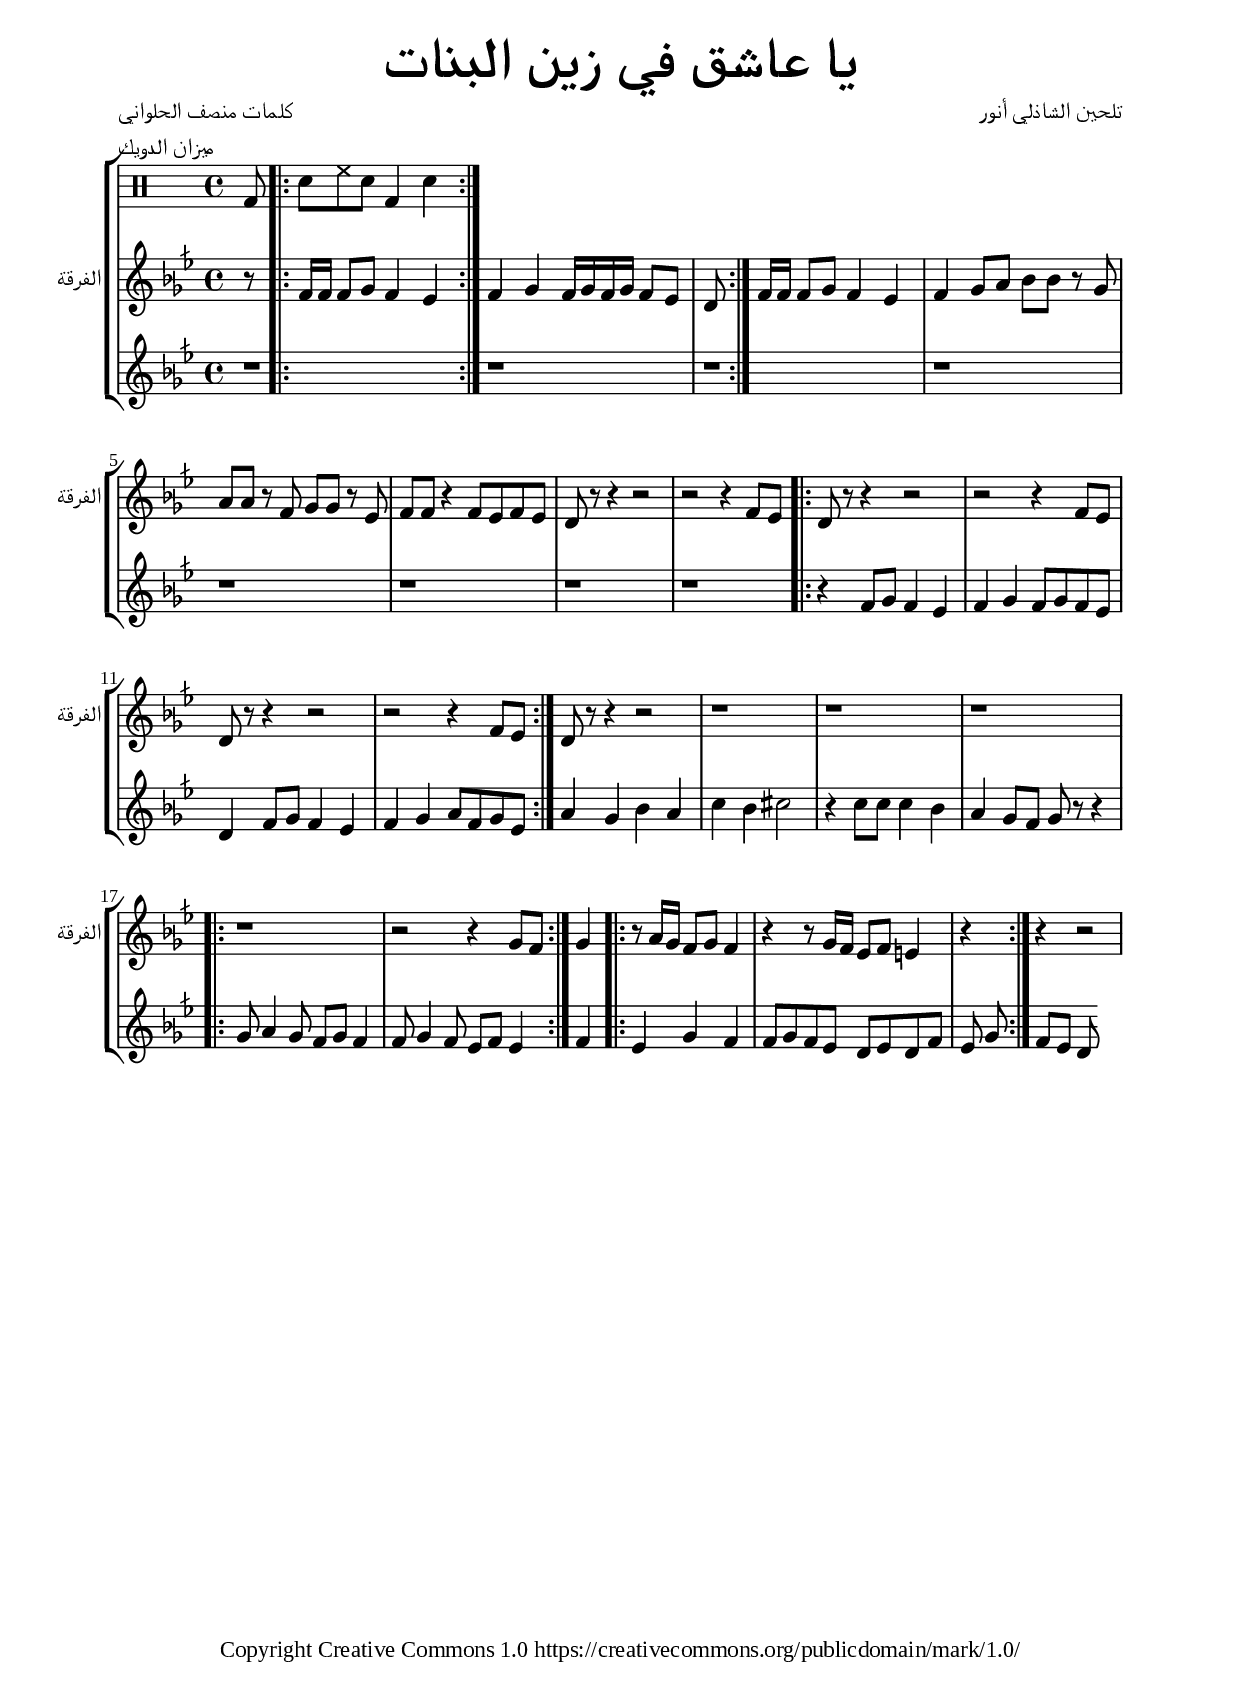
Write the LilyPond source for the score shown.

\version "2.23.2"
\include "common.ly"

\header {
  % The following fields are centered
  % dedication = "Dedication"
  title = \markup { \magnify #2.5 "يا عاشق في زين البنات" }
  %subtitle = "Subtitle"
  %subsubtitle = "Subsubtitle"
  % The following fields are evenly spread on one line
  % the field "instrument" also appears on following pages
  %instrument = \markup \with-color #green "Instrument"
  poet = "كلمات منصف الحلواني"
  composer = "تلحين الشاذلي أنور"
  % The following fields are placed at opposite ends of the same line
  meter = "ميزان الدويك"
  % arranger = "Arranger"
}

violin = \relative do' {
  \sabakey
  r8
  \repeat volta 2 {
    fa16 fa16 fa8 solb fa4 misb |
    fa4 solb fa16 solb fa solb fa8 misb |
    re
  }
  fa16 fa16 fa8 solb fa4 misb |
  fa solb8 la sib sib r solb|
  la la r fa solb solb r misb|
  fa fa r4 fa8 misb fa misb |
  re8 r8 r4 r2 |
  r2 r4 fa8 misb |
  re8 r8 r4 r2 |
  r2 r4 fa8 misb |
  re8 r8 r4 r2 |
  r2 r4 fa8 misb |
  re8 r8 r4 r2 |
  r1 |
  r1 |
  r1 |
  r1 |
  r2 r4 solb8 fa |
  solb4
  \repeat volta 2 {
    r8 la16 solb16 fa8 solb8 fa4 |
    r4 r8 solb16 fa16 misb8 fa8 mi4 |
    r4
  }
  r4 r2 |
}
voice = \relative do' {
  \sabakey
  \repeat unfold 8 r1
  \repeat volta 2 {
    r4 fa8 solb fa4 misb |
    fa4 solb fa8 solb fa misb |
    re4 fa8 solb fa4 misb |
    fa4 solb la8 fa solb misb |
  }
  la4 solb sib la |
  do sib dod2 |
  r4 do8 do do4 sib4 |
  la solb8 fa solb8 r8 r4|
  \repeat volta 2 {
    solb8 la4 solb8 fa solb fa4 |
    fa8 solb4 fa8 misb fa misb4 |
  }
  fa4 misb solb fa |
  fa8 solb8 fa misb re8 misb re fa |
  misb solb fa misb re
}
notes = \new StaffGroup
  <<
    \new DrumStaff \repeat volta 27 \dwik
    \new Staff \with {
      midiInstrument = #"violin"
      instrumentName = "الفرقة"
      shortInstrumentName = "الفرقة"
    }
    \violin
    \new Staff \with { midiInstrument = #"choir aahs" } \voice
  >>
\midi {
  \tempo 4 = 120
}
\notes
\score {
  \tuneMIDI \sabaTuning \unfoldRepeats \transpose re do \notes
  \midi { }
}
